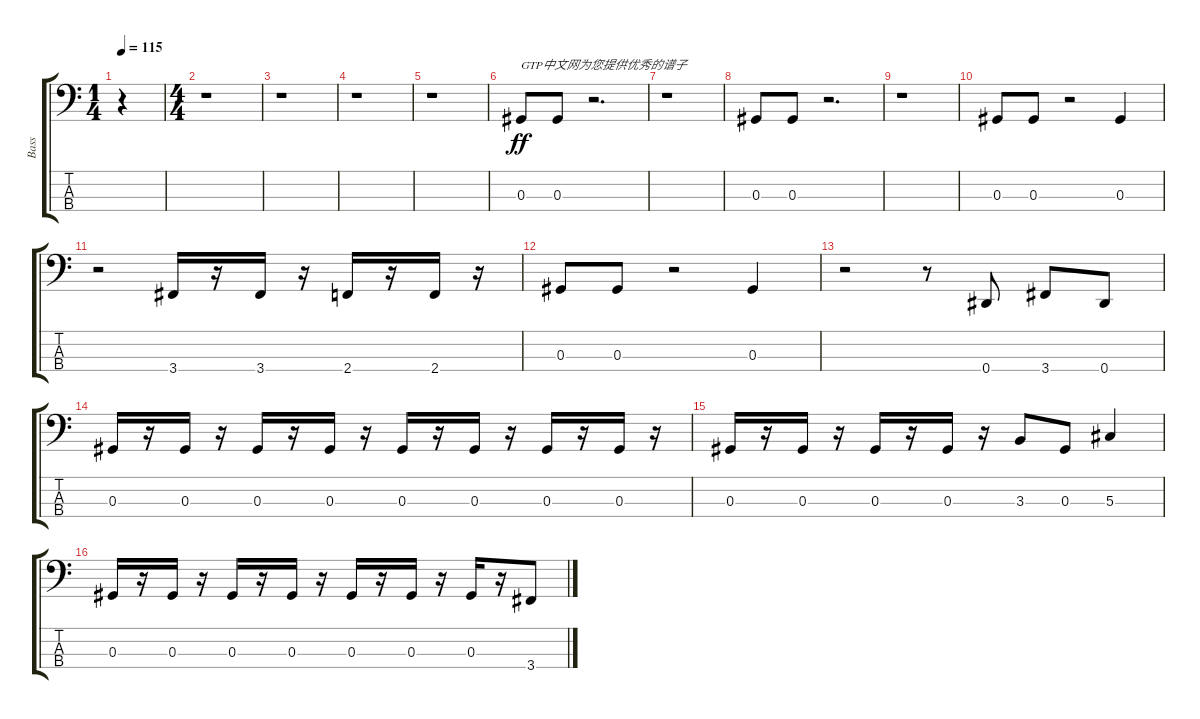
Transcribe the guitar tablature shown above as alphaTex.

\track ("Bass" "Bass") {instrument electricbasspick}
\staff {score tabs}
\tuning (Gb2 Db2 Ab1 Eb1) {hide}
\ts (1 4)
\tempo 115
\clef f4
\ks c
r.4{dy ff instrument electricbasspick} |
\ts (4 4)
r.1 |
r.1 |
r.1 |
r.1 |
0.3.8{txt "GTP中文网为您提供优秀的谱子"} 0.3.8 r.2{d} |
r.1 |
0.3.8 0.3.8 r.2{d} |
r.1 |
0.3.8 0.3.8 r.2 0.3.4 |
r.2 3.4.16 r.16 3.4.16 r.16 2.4.16 r.16 2.4.16 r.16 |
0.3.8 0.3.8 r.2 0.3.4 |
r.2 r.8 0.4.8 3.4.8 0.4.8 |
0.3.16 r.16 0.3.16 r.16 0.3.16 r.16 0.3.16 r.16 0.3.16 r.16 0.3.16 r.16 0.3.16 r.16 0.3.16 r.16 |
0.3.16 r.16 0.3.16 r.16 0.3.16 r.16 0.3.16 r.16 3.3.8 0.3.8 5.3.4 |
0.3.16 r.16 0.3.16 r.16 0.3.16 r.16 0.3.16 r.16 0.3.16 r.16 0.3.16 r.16 0.3.16 r.16 3.4.8
